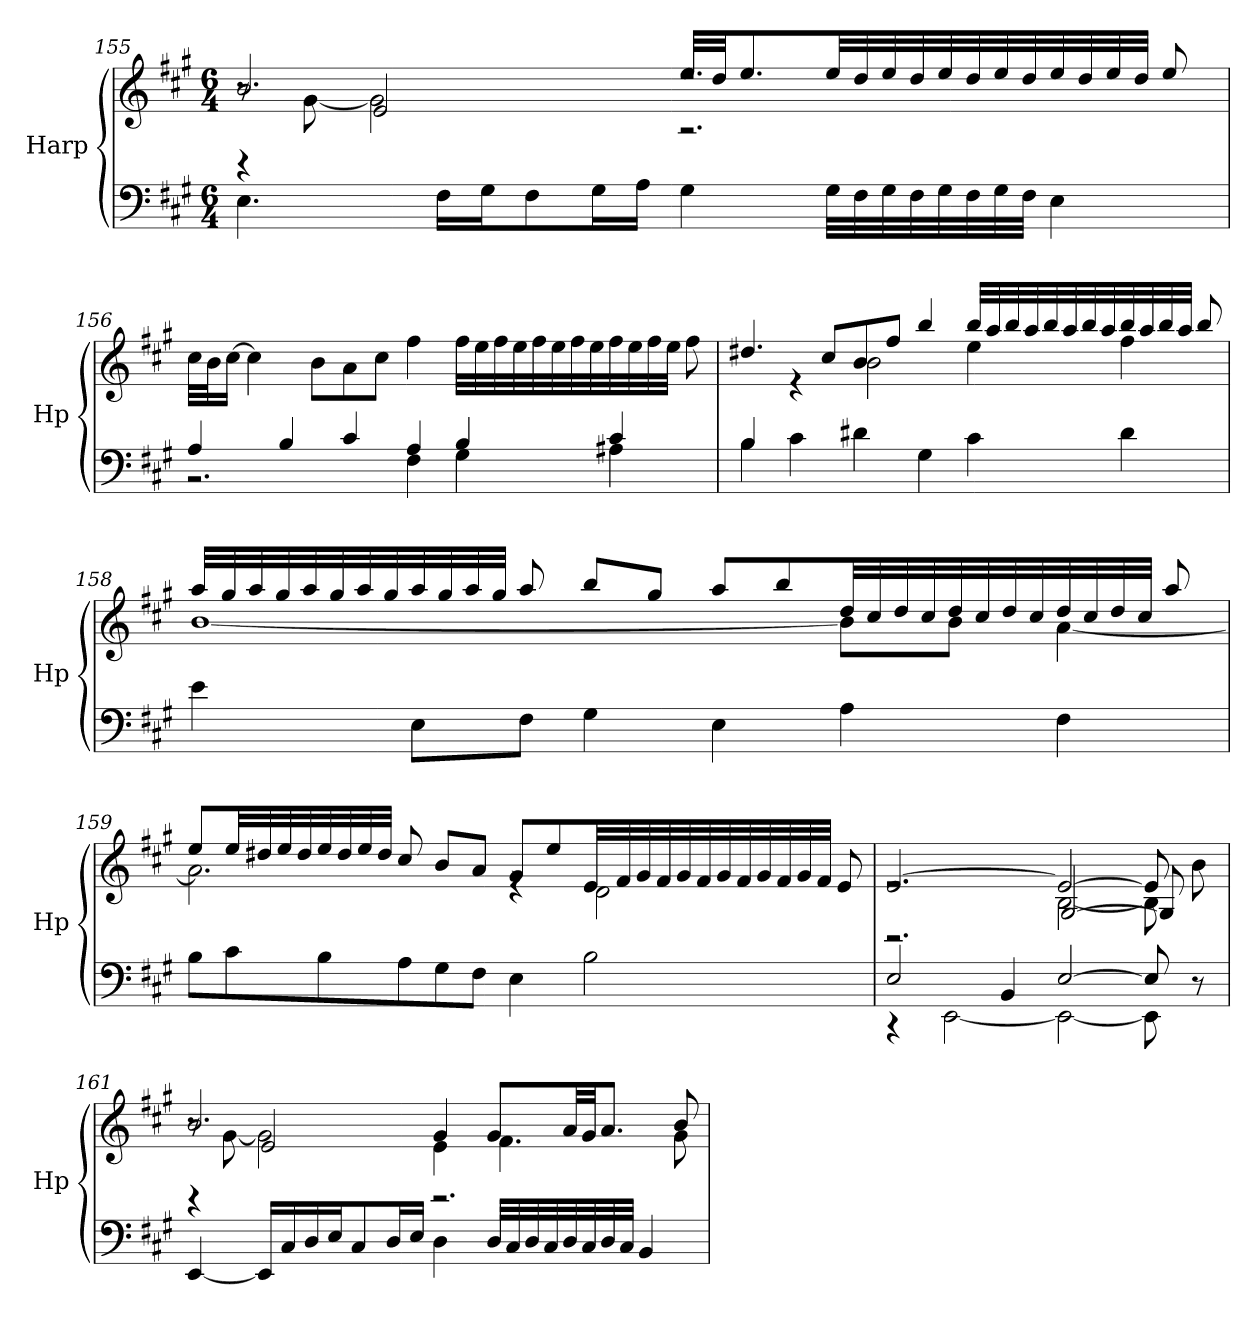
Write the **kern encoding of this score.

**kern	**kern
*part1	*part1
*staff2	*staff1
*I"Harp	*
*I'Hp	*
!!LO:LB:g=z
*clefF4	*clefG2
*k[f#c#g#]	*k[f#c#g#]
*M6/4	*M6/4
=155	=155
*	*^
*	*	*^
4.E\	2.b/	8r	4rBB
.	.	[8g#\	.
.	.	2g#\]	2e/
16F#\LL	.	.	.
16G#\J	.	.	.
8F#\	.	.	.
16G#\L	.	.	.
16A\JJ	.	.	.
4G#\	32ee/LLL	2.rdd	2.rA
.	32dd/JJ	.	.
.	8.ee/	.	.
32G#\LLL	32ee/LL	.	.
32F#\	32dd/	.	.
32G#\	32ee/	.	.
32F#\	32dd/	.	.
32G#\	32ee/	.	.
32F#\	32dd/	.	.
32G#\	32ee/	.	.
32F#\JJJ	32dd/	.	.
4E\	32ee/	.	.
.	32dd/	.	.
.	32ee/	.	.
.	32dd/JJJ	.	.
.	8ee/	.	.
*	*v	*v	*v
!!LO:LB:g=z
=156	=156
*^	*
4A/	2.r	32cc#\LLL
.	.	32b\J
.	.	[16cc#\JJ
.	.	4cc#\]
4B/	.	.
.	.	8b\L
4c#/	.	8a\
.	.	8cc#\J
4A/	4F#\	4ff#\
4B/	4G#\	32ff#\LLL
.	.	32ee\
.	.	32ff#\
.	.	32ee\
.	.	32ff#\
.	.	32ee\
.	.	32ff#\
.	.	32ee\
4c#/	4A#X\	32ff#\
.	.	32ee\
.	.	32ff#\
.	.	32ee\JJJ
.	.	8ff#\
!!LO:LB:g=z
=157	=157	=157
*	*	*^
4B/	4B\	4.dd#X/	4ryy
1ryy	4c#\	.	4re
.	.	8cc#/L	.
.	4d#X\	8b/	2b\
.	.	8ff#/J	.
.	4G#\	4bb/	.
.	4c#\	32bb/LLL	4ee\
.	.	32aa/	.
.	.	32bb/	.
.	.	32aa/	.
.	.	32bb/	.
.	.	32aa/	.
.	.	32bb/	.
.	.	32aa/	.
4ryy	4d#\	32bb/	4ff#\
.	.	32aa/	.
.	.	32bb/	.
.	.	32aa/JJJ	.
.	.	8bb/	.
*v	*v	*	*
!!LO:PB:g=z	!!
=158	=158	=158
4e\	32aa/LLL	[1b
.	32gg#/	.
.	32aa/	.
.	32gg#/	.
.	32aa/	.
.	32gg#/	.
.	32aa/	.
.	32gg#/	.
8E\L	32aa/	.
.	32gg#/	.
.	32aa/	.
.	32gg#/JJJ	.
8F#\J	8aa/	.
4G#\	8bb/L	.
.	8gg#/J	.
4E\	8aa/L	.
.	8bb/	.
4A\	32dd/LL	8b\L]
.	32cc#/	.
.	32dd/	.
.	32cc#/	.
.	32dd/	8b\J
.	32cc#/	.
.	32dd/	.
.	32cc#/	.
4F#\	32dd/	[4a\
.	32cc#/	.
.	32dd/	.
.	32cc#/JJJ	.
.	8aa/	.
!!LO:LB:g=z	!!
=159	=159	=159
8B\L	8ee/L	2.a\]
8c#\	32ee/LL	.
.	32dd#X/	.
.	32ee/	.
.	32dd#/	.
8B\	32ee/	.
.	32dd#/	.
.	32ee/	.
.	32dd#/JJJ	.
8A\	8cc#/	.
8G#\	8b/L	.
8F#\J	8a/J	.
4E\	8g#/L	4re
.	8ee/	.
2B\	32e/LL	2d\
.	32f#/	.
.	32g#/	.
.	32f#/	.
.	32g#/	.
.	32f#/	.
.	32g#/	.
.	32f#/	.
.	32g#/	.
.	32f#/	.
.	32g#/	.
.	32f#/JJJ	.
.	8e/	.
=160	=160	=160
*^	*	*^
2E/	4r	[2.e/	2.re	2.rBB
.	[2EE\	.	.	.
4BB/	.	.	.	.
[2E/	2EE\_	2e/_	[2B\	[2G#/
8E/]	8EE\]	8e/]	8B\]	8G#/]
8r	8ryy	8b\	8ryy	8ryy
*v	*v	*	*	*
!!LO:LB:g=z	!!	!!
=161	=161	=161	=161
[4EE/	2.b/	8r	4rBB
.	.	[8g#\	.
16EE/LL]	.	2g#\]	2e/
16C#/	.	.	.
16D/	.	.	.
16E/J	.	.	.
8C#/	.	.	.
16D/L	.	.	.
16E/JJ	.	.	.
4D\	4g#/	4e\	2.rBB
32D/LLL	8g#/L	4.f#\	.
32C#/	.	.	.
32D/	.	.	.
32C#/	.	.	.
32D/	32a/LL	.	.
32C#/	32g#/JJ	.	.
32D/	8.a/J	.	.
32C#/JJJ	.	.	.
4BB/	.	.	.
.	8b/	8g#\	.
*	*v	*v	*v
=	=
*-	*-
